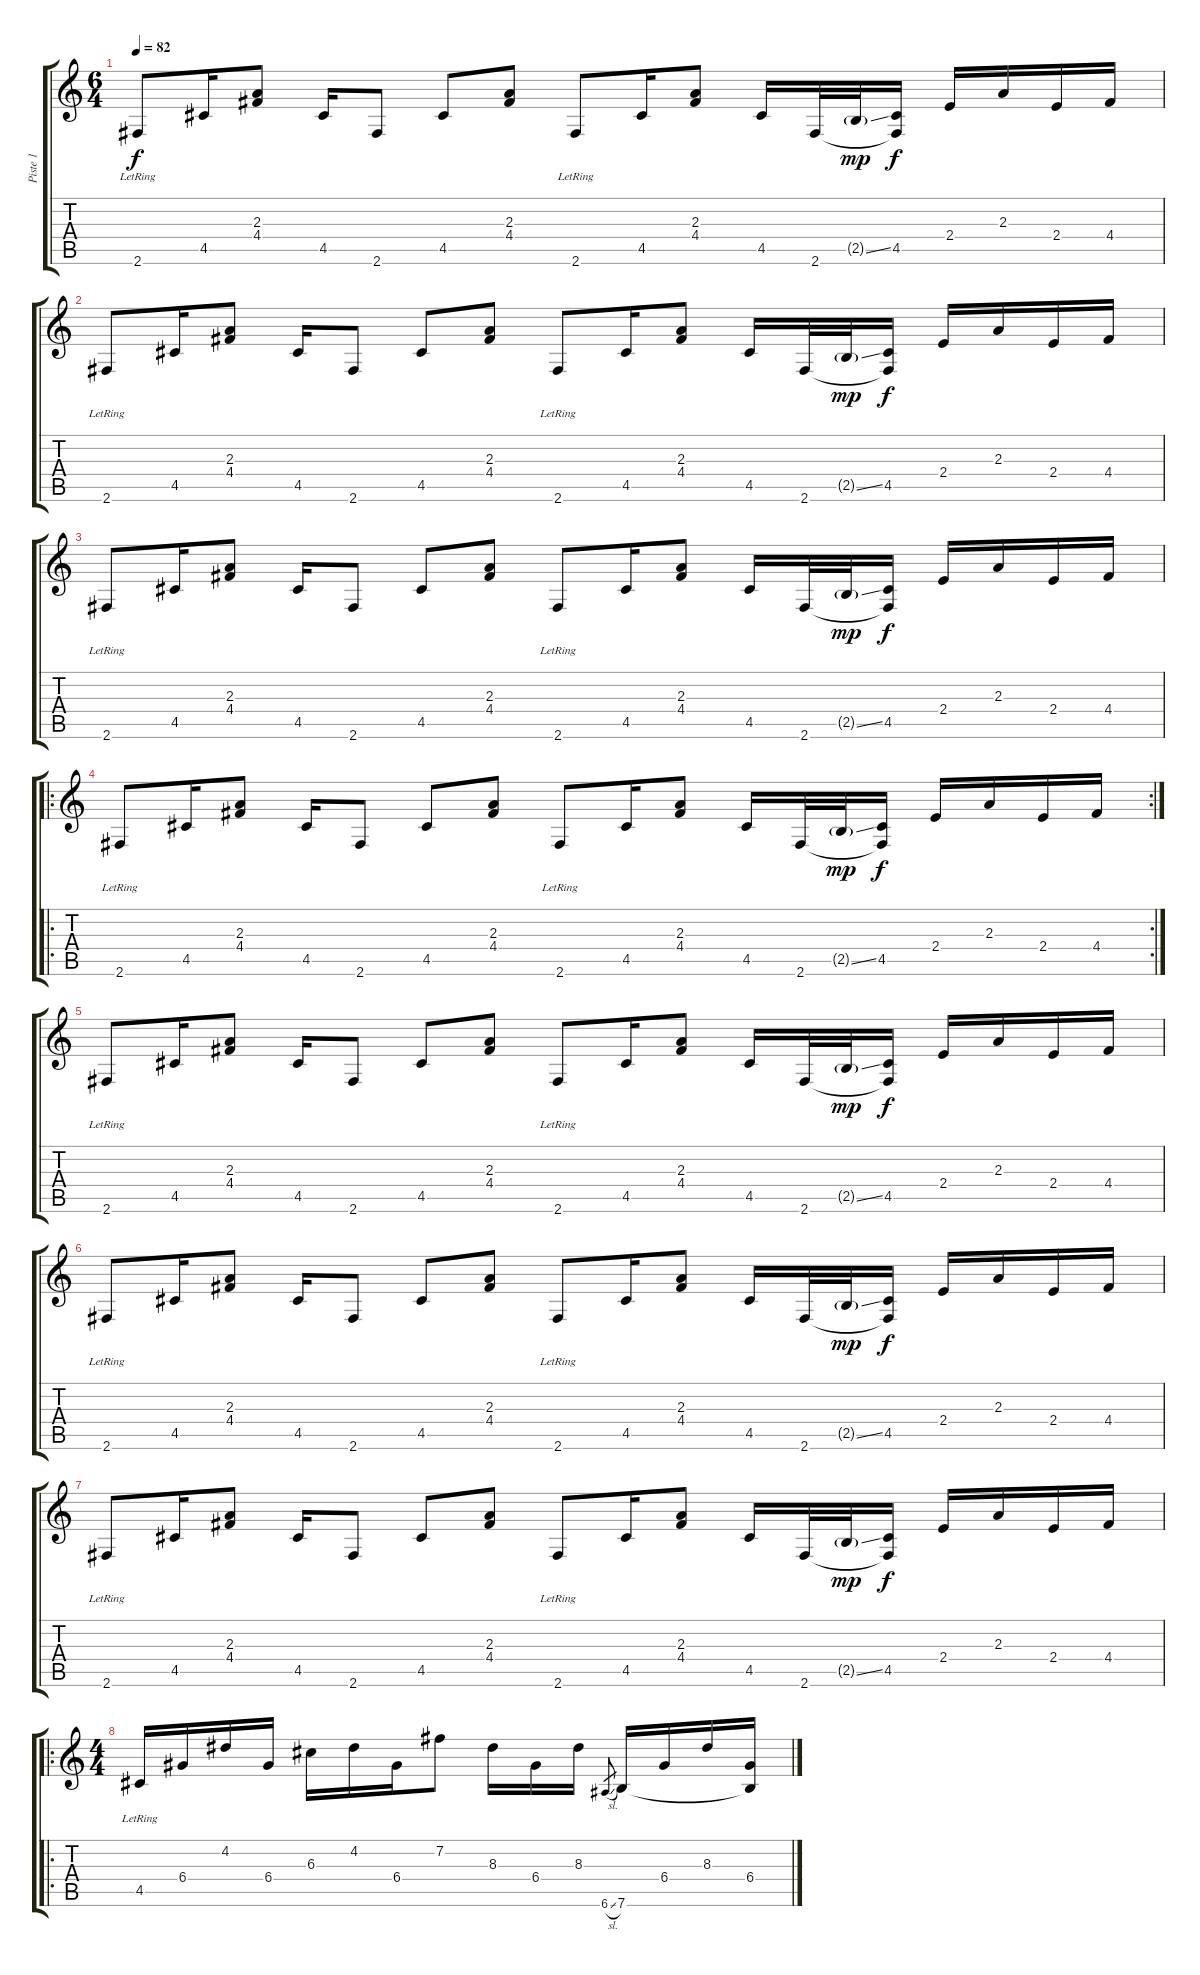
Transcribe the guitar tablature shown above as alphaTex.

\track ("Piste 1" "Piste 1") {instrument acousticguitarsteel}
\staff {score tabs}
\tuning (E4 B3 G3 D3 A2 E2) {hide}
\ts (6 4)
\tempo 82
\clef g2
\ks c
2.6{lr}.8{dy f instrument acousticguitarsteel} 4.5.16 (2.3 4.4).8 4.5.16 2.6.8 4.5.8 (2.3 4.4).8 2.6{lr}.8 4.5.16 (2.3 4.4).8 4.5.16 2.6.32 2.5{ss g}.32{dy mp} (4.5 2.6{t}).16{dy f} 2.4.16 2.3.16 2.4.16 4.4.16 |
2.6{lr}.8 4.5.16 (2.3 4.4).8 4.5.16 2.6.8 4.5.8 (2.3 4.4).8 2.6{lr}.8 4.5.16 (2.3 4.4).8 4.5.16 2.6.32 2.5{ss g}.32{dy mp} (4.5 2.6{t}).16{dy f} 2.4.16 2.3.16 2.4.16 4.4.16 |
2.6{lr}.8 4.5.16 (2.3 4.4).8 4.5.16 2.6.8 4.5.8 (2.3 4.4).8 2.6{lr}.8 4.5.16 (2.3 4.4).8 4.5.16 2.6.32 2.5{ss g}.32{dy mp} (4.5 2.6{t}).16{dy f} 2.4.16 2.3.16 2.4.16 4.4.16 |
\ro
\rc 2
2.6{lr}.8 4.5.16 (2.3 4.4).8 4.5.16 2.6.8 4.5.8 (2.3 4.4).8 2.6{lr}.8 4.5.16 (2.3 4.4).8 4.5.16 2.6.32 2.5{ss g}.32{dy mp} (4.5 2.6{t}).16{dy f} 2.4.16 2.3.16 2.4.16 4.4.16 |
2.6{lr}.8 4.5.16 (2.3 4.4).8 4.5.16 2.6.8 4.5.8 (2.3 4.4).8 2.6{lr}.8 4.5.16 (2.3 4.4).8 4.5.16 2.6.32 2.5{ss g}.32{dy mp} (4.5 2.6{t}).16{dy f} 2.4.16 2.3.16 2.4.16 4.4.16 |
2.6{lr}.8 4.5.16 (2.3 4.4).8 4.5.16 2.6.8 4.5.8 (2.3 4.4).8 2.6{lr}.8 4.5.16 (2.3 4.4).8 4.5.16 2.6.32 2.5{ss g}.32{dy mp} (4.5 2.6{t}).16{dy f} 2.4.16 2.3.16 2.4.16 4.4.16 |
2.6{lr}.8 4.5.16 (2.3 4.4).8 4.5.16 2.6.8 4.5.8 (2.3 4.4).8 2.6{lr}.8 4.5.16 (2.3 4.4).8 4.5.16 2.6.32 2.5{ss g}.32{dy mp} (4.5 2.6{t}).16{dy f} 2.4.16 2.3.16 2.4.16 4.4.16 |
\ro
\ts (4 4)
4.5{lr}.16 6.4.16 4.2.16 6.4.16 6.3.16 4.2.16 6.4.16 7.2.8 8.3.16 6.4.16 8.3.16 6.6{sl}.8{gr} 7.6.16 6.4.16 8.3.16 (6.4 7.6{t}).16
